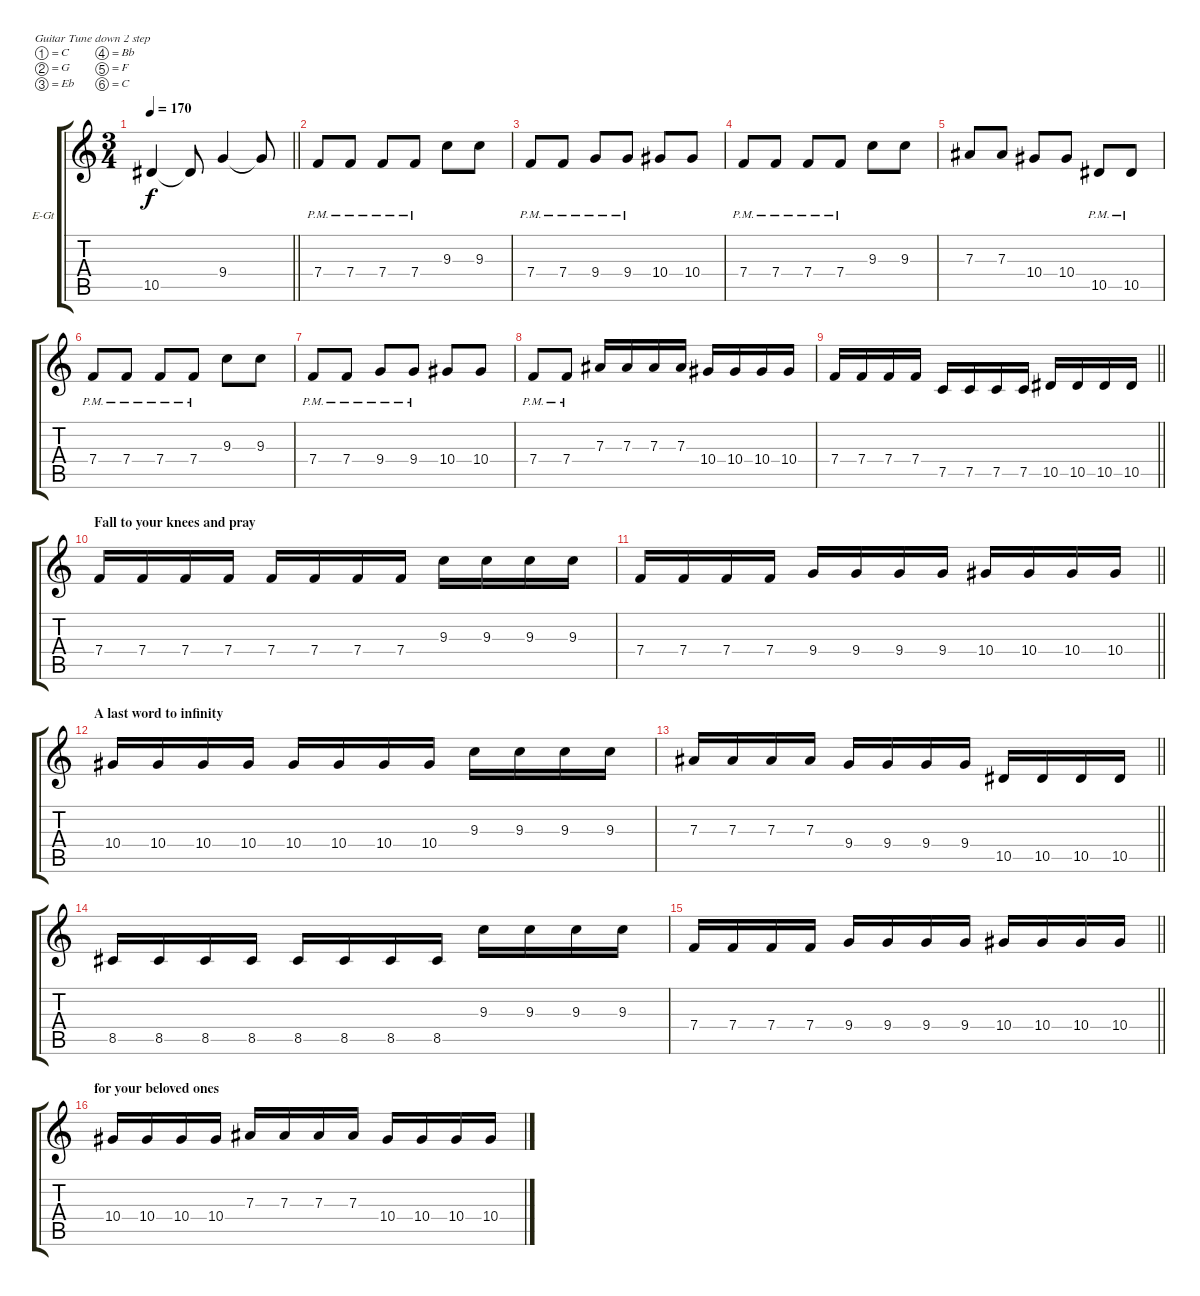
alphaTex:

\bracketExtendMode groupsimilarinstruments
\firstSystemTrackNameOrientation horizontal
\otherSystemsTrackNameOrientation horizontal
\track ("Guitar1 Dist (Arkadius)" "E-Gt") {solo instrument distortionguitar}
\staff {score tabs}
\tuning (C4 G3 Eb3 Bb2 F2 C2)
\ts (3 4)
\tempo 170
\clef g2
\barLineRight lightlight
\ks c
10.5.4{dy f} 10.5{t}.8 9.4.4 9.4{t}.8 |
7.4{pm}.8 7.4{pm}.8 7.4{pm}.8 7.4{pm}.8 9.3.8 9.3.8 |
7.4{pm}.8 7.4{pm}.8 9.4{pm}.8 9.4{pm}.8 10.4.8 10.4.8 |
7.4{pm}.8 7.4{pm}.8 7.4{pm}.8 7.4{pm}.8 9.3.8 9.3.8 |
7.3.8 7.3.8 10.4.8 10.4.8 10.5{pm}.8 10.5{pm}.8 |
7.4{pm}.8 7.4{pm}.8 7.4{pm}.8 7.4{pm}.8 9.3.8 9.3.8 |
7.4{pm}.8 7.4{pm}.8 9.4{pm}.8 9.4{pm}.8 10.4.8 10.4.8 |
7.4{pm}.8 7.4{pm}.8 7.3.16 7.3.16 7.3.16 7.3.16 10.4.16 10.4.16 10.4.16 10.4.16 |
\barLineRight lightlight
7.4.16 7.4.16 7.4.16 7.4.16 7.5.16 7.5.16 7.5.16 7.5.16 10.5.16 10.5.16 10.5.16 10.5.16 |
\section ("" "Fall to your knees and pray")
7.4.16 7.4.16 7.4.16 7.4.16 7.4.16 7.4.16 7.4.16 7.4.16 9.3.16 9.3.16 9.3.16 9.3.16 |
\barLineRight lightlight
7.4.16 7.4.16 7.4.16 7.4.16 9.4.16 9.4.16 9.4.16 9.4.16 10.4.16 10.4.16 10.4.16 10.4.16 |
\section ("" "A last word to infinity")
10.4.16 10.4.16 10.4.16 10.4.16 10.4.16 10.4.16 10.4.16 10.4.16 9.3.16 9.3.16 9.3.16 9.3.16 |
\barLineRight lightlight
7.3.16 7.3.16 7.3.16 7.3.16 9.4.16 9.4.16 9.4.16 9.4.16 10.5.16 10.5.16 10.5.16 10.5.16 |
8.5.16 8.5.16 8.5.16 8.5.16 8.5.16 8.5.16 8.5.16 8.5.16 9.3.16 9.3.16 9.3.16 9.3.16 |
\barLineRight lightlight
7.4.16 7.4.16 7.4.16 7.4.16 9.4.16 9.4.16 9.4.16 9.4.16 10.4.16 10.4.16 10.4.16 10.4.16 |
\section ("" "for your beloved ones")
10.4.16 10.4.16 10.4.16 10.4.16 7.3.16 7.3.16 7.3.16 7.3.16 10.4.16 10.4.16 10.4.16 10.4.16
